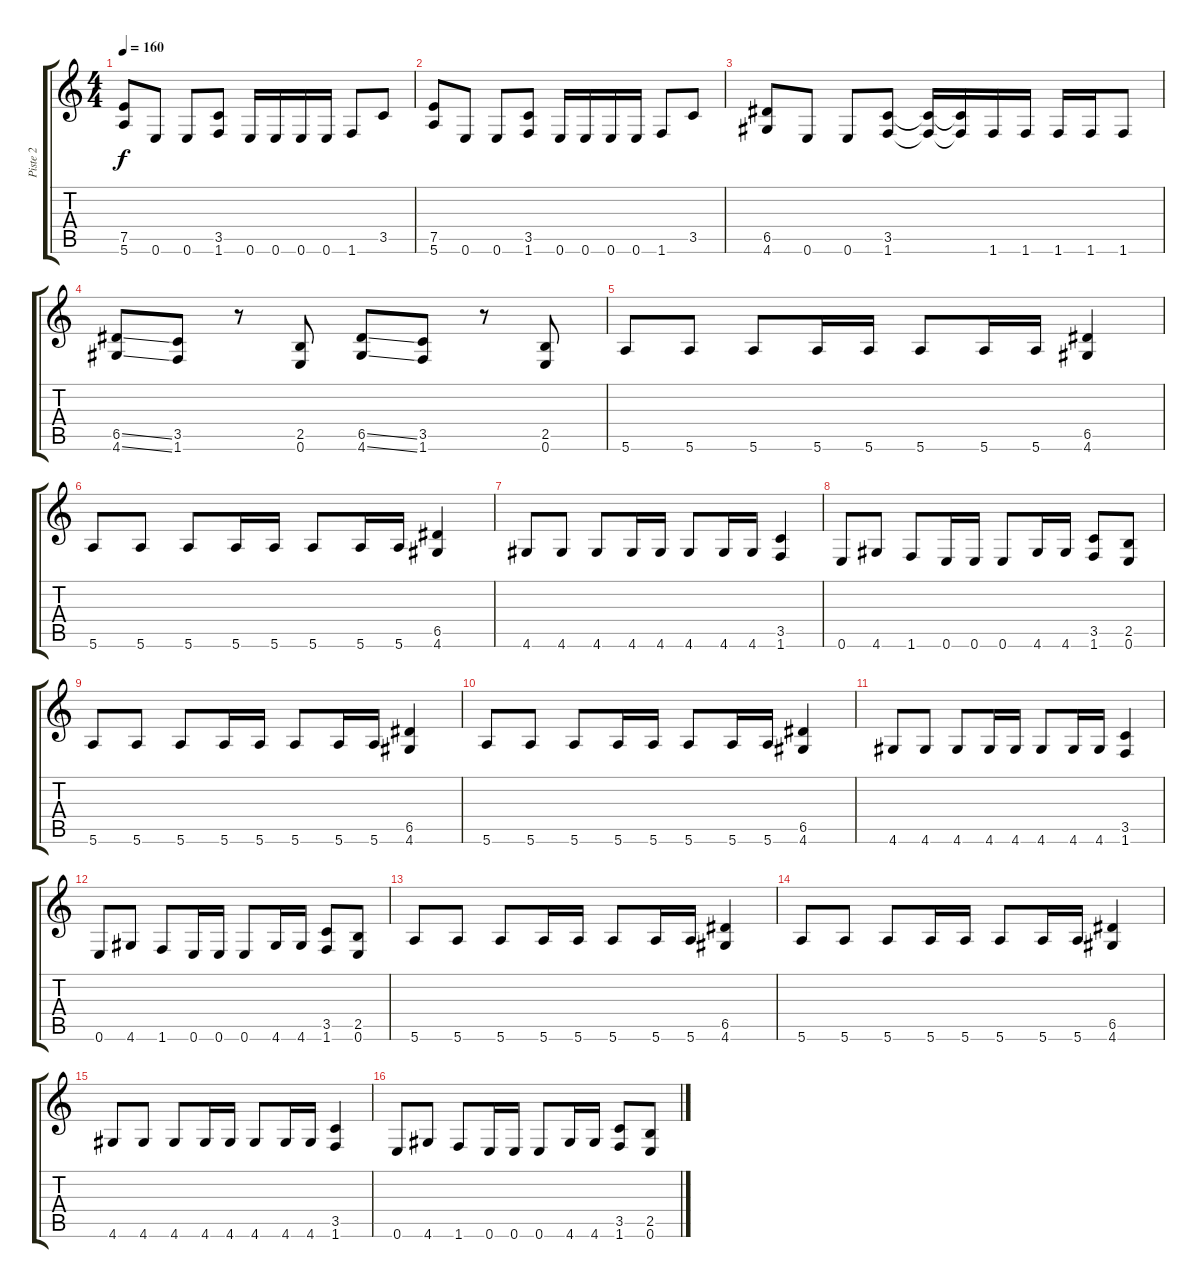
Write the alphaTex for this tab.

\track ("Piste 2" "Piste 2") {instrument distortionguitar}
\staff {score tabs}
\tuning (E4 B3 G3 D3 A2 E2) {hide}
\ts (4 4)
\tempo 160
\clef g2
\ks c
(7.5 5.6).8{dy f} 0.6.8 0.6.8 (3.5 1.6).8 0.6.16 0.6.16 0.6.16 0.6.16 1.6.8 3.5.8 |
(7.5 5.6).8 0.6.8 0.6.8 (3.5 1.6).8 0.6.16 0.6.16 0.6.16 0.6.16 1.6.8 3.5.8 |
(6.5 4.6).8 0.6.8 0.6.8 (3.5 1.6).8 (3.5{t} 1.6{t}).16 (3.5{t} 1.6{t}).16 1.6.16 1.6.16 1.6.16 1.6.16 1.6.8 |
(6.5{ss} 4.6{ss}).8 (3.5 1.6).8 r.8 (2.5 0.6).8 (6.5{ss} 4.6{ss}).8 (3.5 1.6).8 r.8 (2.5 0.6).8 |
5.6.8 5.6.8 5.6.8 5.6.16 5.6.16 5.6.8 5.6.16 5.6.16 (6.5 4.6).4 |
5.6.8 5.6.8 5.6.8 5.6.16 5.6.16 5.6.8 5.6.16 5.6.16 (6.5 4.6).4 |
4.6.8 4.6.8 4.6.8 4.6.16 4.6.16 4.6.8 4.6.16 4.6.16 (3.5 1.6).4 |
0.6.8 4.6.8 1.6.8 0.6.16 0.6.16 0.6.8 4.6.16 4.6.16 (3.5 1.6).8 (2.5 0.6).8 |
5.6.8 5.6.8 5.6.8 5.6.16 5.6.16 5.6.8 5.6.16 5.6.16 (6.5 4.6).4 |
5.6.8 5.6.8 5.6.8 5.6.16 5.6.16 5.6.8 5.6.16 5.6.16 (6.5 4.6).4 |
4.6.8 4.6.8 4.6.8 4.6.16 4.6.16 4.6.8 4.6.16 4.6.16 (3.5 1.6).4 |
0.6.8 4.6.8 1.6.8 0.6.16 0.6.16 0.6.8 4.6.16 4.6.16 (3.5 1.6).8 (2.5 0.6).8 |
5.6.8 5.6.8 5.6.8 5.6.16 5.6.16 5.6.8 5.6.16 5.6.16 (6.5 4.6).4 |
5.6.8 5.6.8 5.6.8 5.6.16 5.6.16 5.6.8 5.6.16 5.6.16 (6.5 4.6).4 |
4.6.8 4.6.8 4.6.8 4.6.16 4.6.16 4.6.8 4.6.16 4.6.16 (3.5 1.6).4 |
0.6.8 4.6.8 1.6.8 0.6.16 0.6.16 0.6.8 4.6.16 4.6.16 (3.5 1.6).8 (2.5 0.6).8
